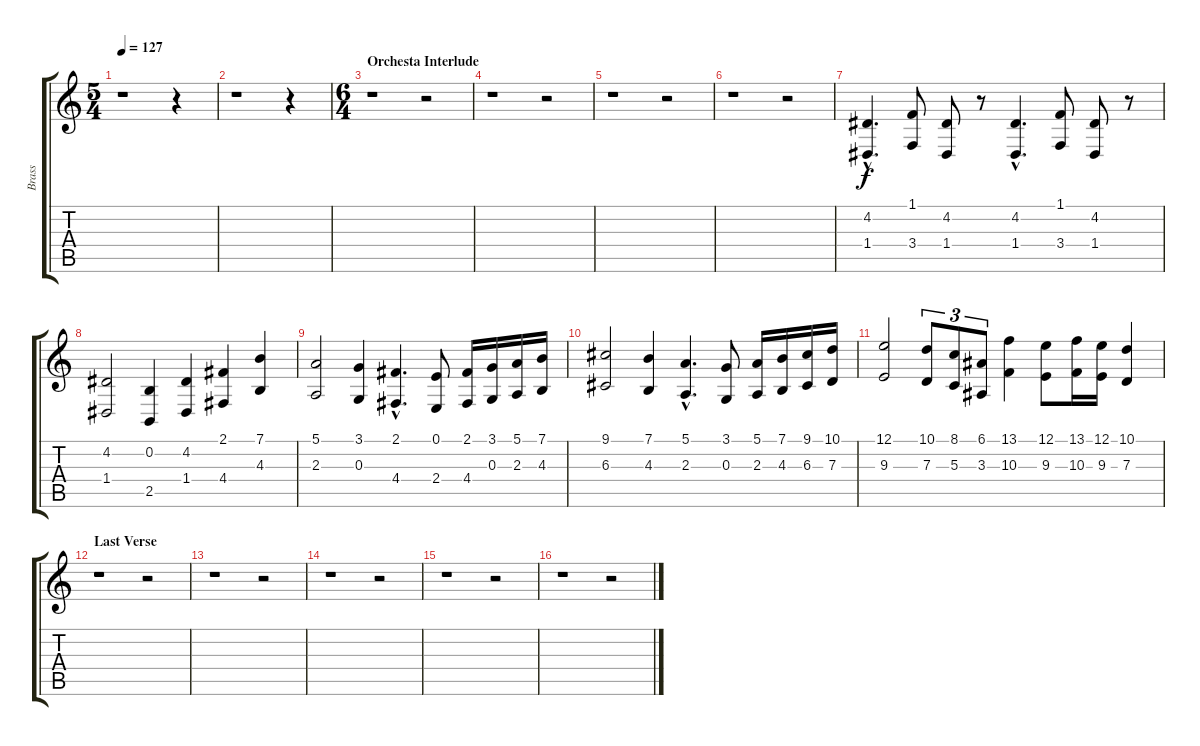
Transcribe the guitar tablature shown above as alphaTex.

\track ("Brass" "Brass") {instrument brasssection}
\staff {score tabs}
\tuning (E4 B3 G3 D3 A2 E2) {hide}
\ts (5 4)
\tempo 127
\clef g2
\ks c
r.1{dy f} r.4 |
r.1 r.4 |
\ts (6 4)
\section ("" "Orchesta Interlude")
r.1 r.2 |
r.1 r.2 |
r.1 r.2 |
r.1 r.2 |
(4.2{hac} 1.4{hac}).4{d} (1.1 3.4).8 (4.2 1.4).8 r.8 (4.2{hac} 1.4{hac}).4{d} (1.1 3.4).8 (4.2 1.4).8 r.8 |
(4.2 1.4).2 (0.2 2.5).4 (4.2 1.4).4 (2.1 4.4).4 (7.1 4.3).4 |
(5.1 2.3).2 (3.1 0.3).4 (2.1{hac} 4.4{hac}).4{d} (0.1 2.4).8 (2.1 4.4).16 (3.1 0.3).16 (5.1 2.3).16 (7.1 4.3).16 |
(9.1 6.3).2 (7.1 4.3).4 (5.1{hac} 2.3{hac}).4{d} (3.1 0.3).8 (5.1 2.3).16 (7.1 4.3).16 (9.1 6.3).16 (10.1 7.3).16 |
(12.1 9.3).2 (10.1 7.3).8{tu (3 2)} (8.1 5.3).8{tu (3 2)} (6.1 3.3).8{tu (3 2)} (13.1 10.3).4 (12.1 9.3).8 (13.1 10.3).16 (12.1 9.3).16 (10.1 7.3).4 |
\section ("" "Last Verse")
r.1 r.2 |
r.1 r.2 |
r.1 r.2 |
r.1 r.2 |
r.1 r.2
